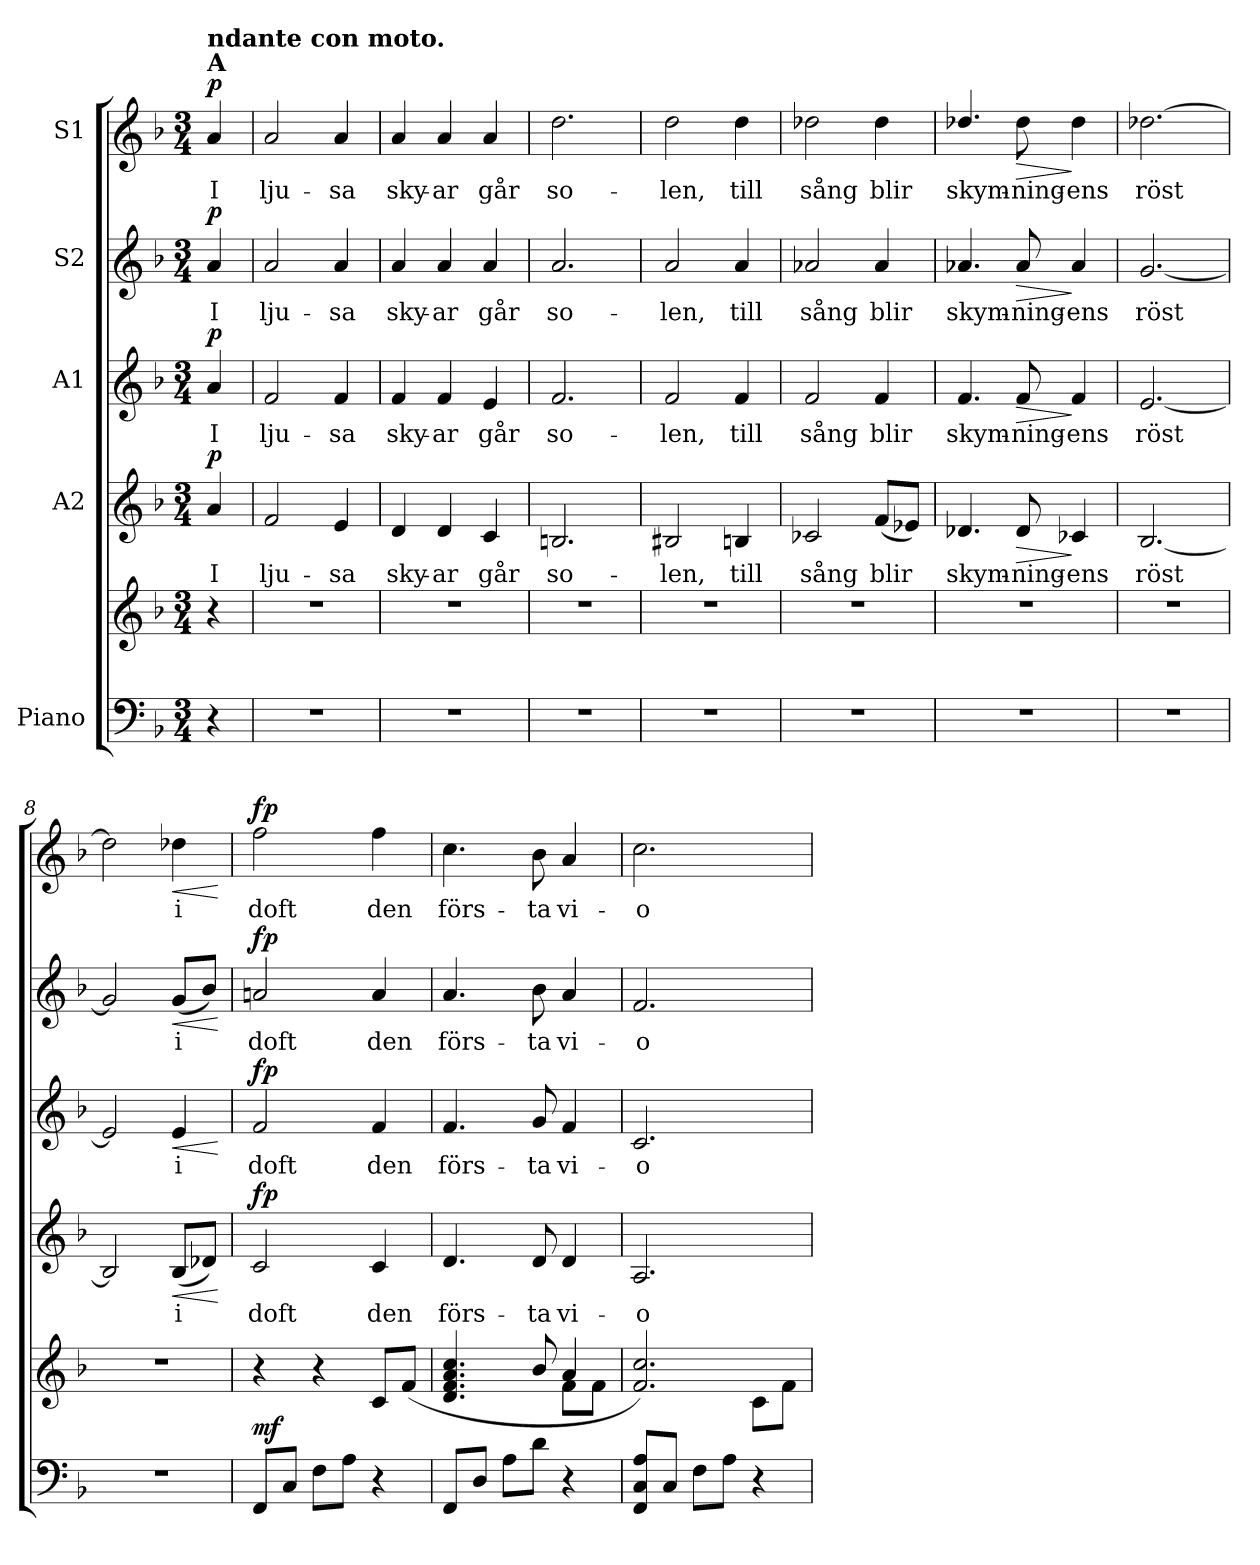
**kern	**kern	**dynam	**kern	**text	**dynam	**kern	**text	**dynam	**kern	**text	**dynam	**kern	**text	**dynam
*part5	*part5	*part5	*part4	*part4	*part4	*part3	*part3	*part3	*part2	*part2	*part2	*part1	*part1	*part1
*staff6	*staff5	*staff5/6	*staff4	*staff4	*staff4	*staff3	*staff3	*staff3	*staff2	*staff2	*staff2	*staff1	*staff1	*staff1
*I"Piano	*	*	*I"A2	*	*	*I"A1	*	*	*I"S2	*	*	*I"S1	*	*
*clefF4	*clefG2	*	*clefG2	*	*	*clefG2	*	*	*clefG2	*	*	*clefG2	*	*
*k[b-]	*k[b-]	*	*k[b-]	*	*	*k[b-]	*	*	*k[b-]	*	*	*k[b-]	*	*
*F:	*F:	*	*F:	*	*	*F:	*	*	*F:	*	*	*F:	*	*
*M3/4	*M3/4	*	*M3/4	*	*	*M3/4	*	*	*M3/4	*	*	*M3/4	*	*
=	=	=	=	=	=	=	=	=	=	=	=	=	=	=
!	!	!	!	!	!	!	!	!	!	!	!	!LO:TX:a:B:t=A	!	!
!	!	!	!	!	!	!	!	!	!	!	!	!LO:TX:a:B:t=ndante con moto.	!	!
!	!	!	!	!LO:LY:b	!LO:DY:a	!	!LO:LY:b	!LO:DY:a	!	!LO:LY:b	!LO:DY:a	!	!LO:LY:b	!LO:DY:a
4r	4r	.	4a/	I	p	4a/	I	p	4a/	I	p	4a/	I	p
=1	=1	=1	=1	=1	=1	=1	=1	=1	=1	=1	=1	=1	=1	=1
!	!	!	!	!LO:LY:b	!	!	!LO:LY:b	!	!	!LO:LY:b	!	!	!LO:LY:b	!
2.r	2.r	.	2f/	lju-	.	2f/	lju-	.	2a/	lju-	.	2a/	lju-	.
!	!	!	!	!LO:LY:b	!	!	!LO:LY:b	!	!	!LO:LY:b	!	!	!LO:LY:b	!
.	.	.	4e/	-sa	.	4f/	-sa	.	4a/	-sa	.	4a/	-sa	.
=2	=2	=2	=2	=2	=2	=2	=2	=2	=2	=2	=2	=2	=2	=2
!	!	!	!	!LO:LY:b	!	!	!LO:LY:b	!	!	!LO:LY:b	!	!	!LO:LY:b	!
2.r	2.r	.	4d/	sky-	.	4f/	sky-	.	4a/	sky-	.	4a/	sky-	.
!	!	!	!	!LO:LY:b	!	!	!LO:LY:b	!	!	!LO:LY:b	!	!	!LO:LY:b	!
.	.	.	4d/	-ar	.	4f/	-ar	.	4a/	-ar	.	4a/	-ar	.
!	!	!	!	!LO:LY:b	!	!	!LO:LY:b	!	!	!LO:LY:b	!	!	!LO:LY:b	!
.	.	.	4c/	går	.	4e/	går	.	4a/	går	.	4a/	går	.
=3	=3	=3	=3	=3	=3	=3	=3	=3	=3	=3	=3	=3	=3	=3
!	!	!	!	!LO:LY:b	!	!	!LO:LY:b	!	!	!LO:LY:b	!	!	!LO:LY:b	!
2.r	2.r	.	2.Bn/	so-	.	2.f/	so-	.	2.a/	so-	.	2.dd\	so-	.
=4	=4	=4	=4	=4	=4	=4	=4	=4	=4	=4	=4	=4	=4	=4
!	!	!	!	!LO:LY:b	!	!	!LO:LY:b	!	!	!LO:LY:b	!	!	!LO:LY:b	!
2.r	2.r	.	2B#X/	-len,	.	2f/	-len,	.	2a/	-len,	.	2dd\	-len,	.
!	!	!	!	!LO:LY:b	!	!	!LO:LY:b	!	!	!LO:LY:b	!	!	!LO:LY:b	!
.	.	.	4Bn/	till	.	4f/	till	.	4a/	till	.	4dd\	till	.
=5	=5	=5	=5	=5	=5	=5	=5	=5	=5	=5	=5	=5	=5	=5
!	!	!	!	!LO:LY:b	!	!	!LO:LY:b	!	!	!LO:LY:b	!	!	!LO:LY:b	!
2.r	2.r	.	2c-X/	sång	.	2f/	sång	.	2a-X/	sång	.	2dd-X\	sång	.
!	!	!	!	!LO:LY:b	!	!	!LO:LY:b	!	!	!LO:LY:b	!	!	!LO:LY:b	!
.	.	.	(<8f/L	blir	.	4f/	blir	.	4a-/	blir	.	4dd-\	blir	.
.	.	.	8e-X/J)	.	.	.	.	.	.	.	.	.	.	.
=6	=6	=6	=6	=6	=6	=6	=6	=6	=6	=6	=6	=6	=6	=6
!	!	!	!	!LO:LY:b	!	!	!LO:LY:b	!	!	!LO:LY:b	!	!	!LO:LY:b	!
2.r	2.r	.	4.d-X/	skym-	.	4.f/	skym-	.	4.a-X/	skym-	.	4.dd-X/	skym-	.
!	!	!	!	!LO:LY:b	!LO:HP:b	!	!LO:LY:b	!LO:HP:b	!	!LO:LY:b	!LO:HP:b	!	!LO:LY:b	!LO:HP:b
.	.	.	8d-/	-ning-	>	8f/	-ning-	>	8a-/	-ning-	>	8dd-\	-ning-	>
!	!	!	!	!LO:LY:b	!	!	!LO:LY:b	!	!	!LO:LY:b	!	!	!LO:LY:b	!
.	.	.	4c-X/	-ens	]	4f/	-ens	]	4a-/	-ens	]	4dd-\	-ens	]
=7	=7	=7	=7	=7	=7	=7	=7	=7	=7	=7	=7	=7	=7	=7
!	!	!	!	!LO:LY:b	!	!	!LO:LY:b	!	!	!LO:LY:b	!	!	!LO:LY:b	!
2.r	2.r	.	[2.B-/	röst	.	[2.e/	röst	.	[2.g/	röst	.	[2.dd-X\	röst	.
=8	=8	=8	=8	=8	=8	=8	=8	=8	=8	=8	=8	=8	=8	=8
2.r	2.r	.	2B-/]	.	.	2e/]	.	.	2g/]	.	.	2dd-\]	.	.
!	!	!	!	!LO:LY:b	!LO:HP:b	!	!LO:LY:b	!LO:HP:b	!	!LO:LY:b	!LO:HP:b	!	!LO:LY:b	!LO:HP:b
.	.	.	(<8B-/L	i	<	4e/	i	<	(<8g/L	i	<	4dd-X\	i	<
.	.	.	8d-X/J)	.	.	.	.	.	8b-/J)	.	.	.	.	.
.	.	.	.	.	[	.	.	[	.	.	[	.	.	[
!!LO:LB:g=z
=9	=9	=9	=9	=9	=9	=9	=9	=9	=9	=9	=9	=9	=9	=9
!	!	!LO:DY:a=2	!	!LO:LY:b	!LO:DY:a	!	!LO:LY:b	!LO:DY:a	!	!LO:LY:b	!LO:DY:a	!	!LO:LY:b	!LO:DY:a
(>8FF/L	4r	mf	2c/	doft	fp	2f/	doft	fp	2ani/	doft	fp	2ff\	doft	fp
8C/J	.	.	.	.	.	.	.	.	.	.	.	.	.	.
8F\L	4r	.	.	.	.	.	.	.	.	.	.	.	.	.
8A\J	.	.	.	.	.	.	.	.	.	.	.	.	.	.
!	!	!	!	!LO:LY:b	!	!	!LO:LY:b	!	!	!LO:LY:b	!	!	!LO:LY:b	!
4r	8c/L	.	4c/	den	.	4f/	den	.	4a/	den	.	4ff\	den	.
.	(8f/J	.	.	.	.	.	.	.	.	.	.	.	.	.
=10	=10	=10	=10	=10	=10	=10	=10	=10	=10	=10	=10	=10	=10	=10
*	*^	*	*	*	*	*	*	*	*	*	*	*	*	*
!	!	!	!	!	!LO:LY:b	!	!	!LO:LY:b	!	!	!LO:LY:b	!	!	!LO:LY:b	!
8FF/L	4.d/ 4.f/ 4.a/ 4.cc/	4ryy	.	4.d/	förs-	.	4.f/	förs-	.	4.a/	förs-	.	4.cc\	förs-	.
8D/J	.	.	.	.	.	.	.	.	.	.	.	.	.	.	.
8A\L	.	4ryy	.	.	.	.	.	.	.	.	.	.	.	.	.
!	!	!	!	!	!LO:LY:b	!	!	!LO:LY:b	!	!	!LO:LY:b	!	!	!LO:LY:b	!
8d\J	8b-/	.	.	8d/	-ta	.	8g/	-ta	.	8b-\	-ta	.	8b-\	-ta	.
!	!	!	!	!	!LO:LY:b	!	!	!LO:LY:b	!	!	!LO:LY:b	!	!	!LO:LY:b	!
4r	4a/	(8f\L	.	4d/	vi-	.	4f/	vi-	.	4a/	vi-	.	4a/	vi-	.
.	.	8f\J	.	.	.	.	.	.	.	.	.	.	.	.	.
=11	=11	=11	=11	=11	=11	=11	=11	=11	=11	=11	=11	=11	=11	=11	=11
!	!	!	!	!	!LO:LY:b	!	!	!LO:LY:b	!	!	!LO:LY:b	!	!	!LO:LY:b	!
8FF/ 8C/ 8A/L	2.f/ 2.cc/)	4ryy	.	2.A/	-o-	.	2.c/	-o-	.	2.f/	-o-	.	2.cc\	-o-	.
8C/J	.	.	.	.	.	.	.	.	.	.	.	.	.	.	.
8F\L	.	4ryy	.	.	.	.	.	.	.	.	.	.	.	.	.
8A\J	.	.	.	.	.	.	.	.	.	.	.	.	.	.	.
4r	.	8c\L	.	.	.	.	.	.	.	.	.	.	.	.	.
.	.	(8f\J	.	.	.	.	.	.	.	.	.	.	.	.	.
*	*v	*v	*	*	*	*	*	*	*	*	*	*	*	*	*
=	=	=	=	=	=	=	=	=	=	=	=	=	=	=
*-	*-	*-	*-	*-	*-	*-	*-	*-	*-	*-	*-	*-	*-	*-
